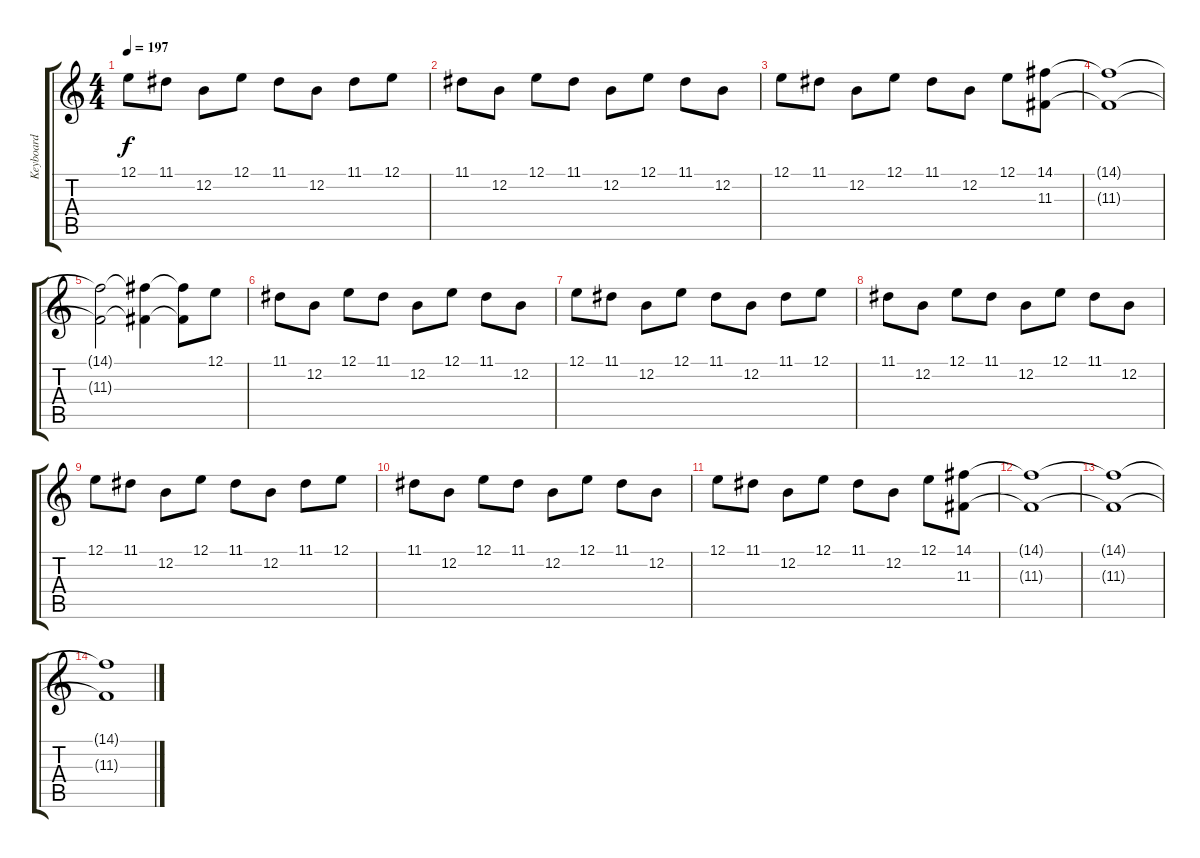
\track ("Keyboard" "Keyboard") {instrument fx5brightness}
\staff {score tabs}
\tuning (E4 B3 G3 D3 A2 E2) {hide}
\ts (4 4)
\tempo 197
\clef g2
\ks c
12.1.8{dy f} 11.1.8 12.2.8 12.1.8 11.1.8 12.2.8 11.1.8 12.1.8 |
11.1.8 12.2.8 12.1.8 11.1.8 12.2.8 12.1.8 11.1.8 12.2.8 |
12.1.8 11.1.8 12.2.8 12.1.8 11.1.8 12.2.8 12.1.8 (14.1 11.3).8 |
(14.1{t} 11.3{t}).1 |
\section ("" "")
(14.1{t} 11.3{t}).2 (14.1{t} 11.3{t}).4 (14.1{t} 11.3{t}).8 12.1.8 |
11.1.8 12.2.8 12.1.8 11.1.8 12.2.8 12.1.8 11.1.8 12.2.8 |
12.1.8 11.1.8 12.2.8 12.1.8 11.1.8 12.2.8 11.1.8 12.1.8 |
11.1.8 12.2.8 12.1.8 11.1.8 12.2.8 12.1.8 11.1.8 12.2.8 |
12.1.8 11.1.8 12.2.8 12.1.8 11.1.8 12.2.8 11.1.8 12.1.8 |
11.1.8 12.2.8 12.1.8 11.1.8 12.2.8 12.1.8 11.1.8 12.2.8 |
12.1.8 11.1.8 12.2.8 12.1.8 11.1.8 12.2.8 12.1.8 (14.1 11.3).8 |
(14.1{t} 11.3{t}).1 |
(14.1{t} 11.3{t}).1 |
(14.1{t} 11.3{t}).1
